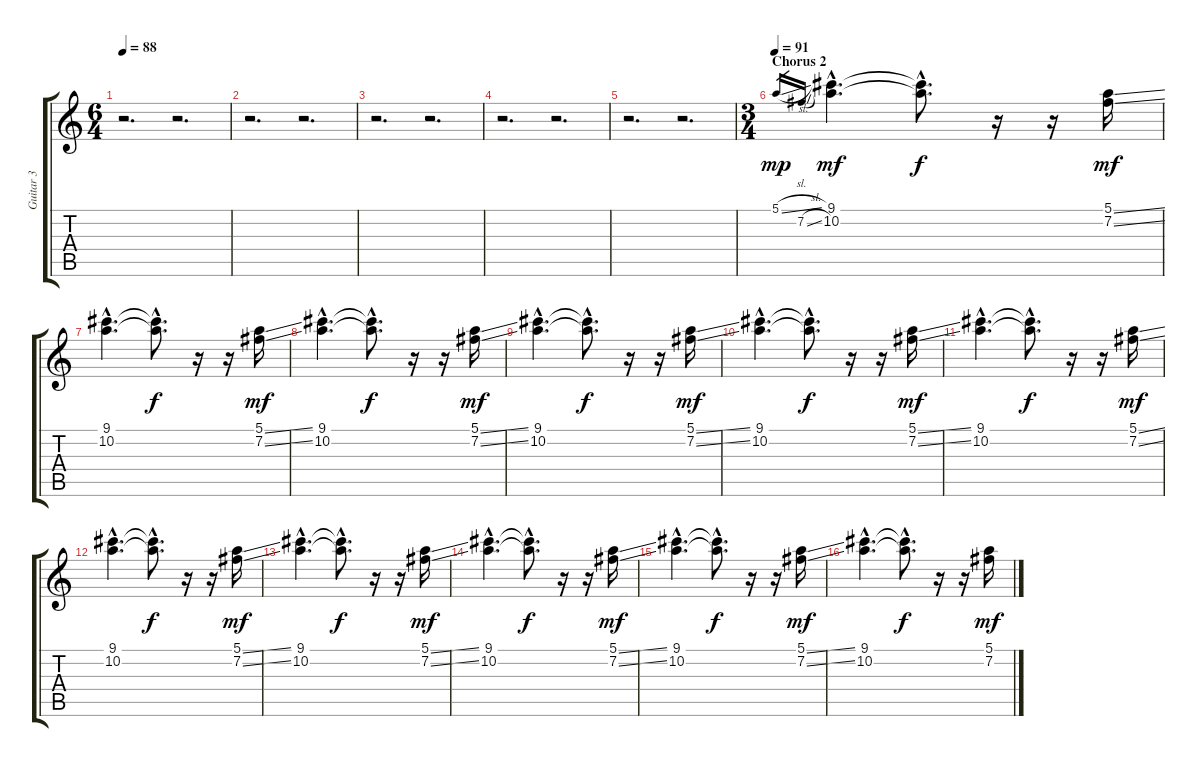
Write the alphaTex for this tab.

\track ("Guitar 3" "Guitar 3") {instrument electricguitarjazz}
\staff {score tabs}
\tuning (E4 B3 G3 D3 A2 E2) {hide}
\ts (6 4)
\tempo 88
\clef g2
\ks c
r.2{d dy mf} r.2{d} |
r.2{d} r.2{d} |
r.2{d} r.2{d} |
r.2{d} r.2{d} |
r.2{d} r.2{d} |
\ts (3 4)
\section ("" "Chorus 2")
\tempo 91
5.1{sl}.16{gr dy mp} 7.2{sl}.16{gr} (9.1{hac} 10.2{hac}).4{d dy mf volume 7 balance 0 instrument overdrivenguitar} (9.1{hac t} 10.2{hac t}).8{d dy f} r.16 r.16 (5.1{ss} 7.2{ss}).16{dy mf} |
(9.1{hac} 10.2{hac}).4{d} (9.1{hac t} 10.2{hac t}).8{d dy f} r.16 r.16 (5.1{ss} 7.2{ss}).16{dy mf} |
(9.1{hac} 10.2{hac}).4{d} (9.1{hac t} 10.2{hac t}).8{d dy f} r.16 r.16 (5.1{ss} 7.2{ss}).16{dy mf} |
(9.1{hac} 10.2{hac}).4{d} (9.1{hac t} 10.2{hac t}).8{d dy f} r.16 r.16 (5.1{ss} 7.2{ss}).16{dy mf} |
(9.1{hac} 10.2{hac}).4{d} (9.1{hac t} 10.2{hac t}).8{d dy f} r.16 r.16 (5.1{ss} 7.2{ss}).16{dy mf} |
(9.1{hac} 10.2{hac}).4{d} (9.1{hac t} 10.2{hac t}).8{d dy f} r.16 r.16 (5.1{ss} 7.2{ss}).16{dy mf} |
(9.1{hac} 10.2{hac}).4{d} (9.1{hac t} 10.2{hac t}).8{d dy f} r.16 r.16 (5.1{ss} 7.2{ss}).16{dy mf} |
(9.1{hac} 10.2{hac}).4{d} (9.1{hac t} 10.2{hac t}).8{d dy f} r.16 r.16 (5.1{ss} 7.2{ss}).16{dy mf} |
(9.1{hac} 10.2{hac}).4{d} (9.1{hac t} 10.2{hac t}).8{d dy f} r.16 r.16 (5.1{ss} 7.2{ss}).16{dy mf} |
(9.1{hac} 10.2{hac}).4{d} (9.1{hac t} 10.2{hac t}).8{d dy f} r.16 r.16 (5.1{ss} 7.2{ss}).16{dy mf} |
(9.1{hac} 10.2{hac}).4{d} (9.1{hac t} 10.2{hac t}).8{d dy f} r.16 r.16 (5.1{ss} 7.2{ss}).16{dy mf}
